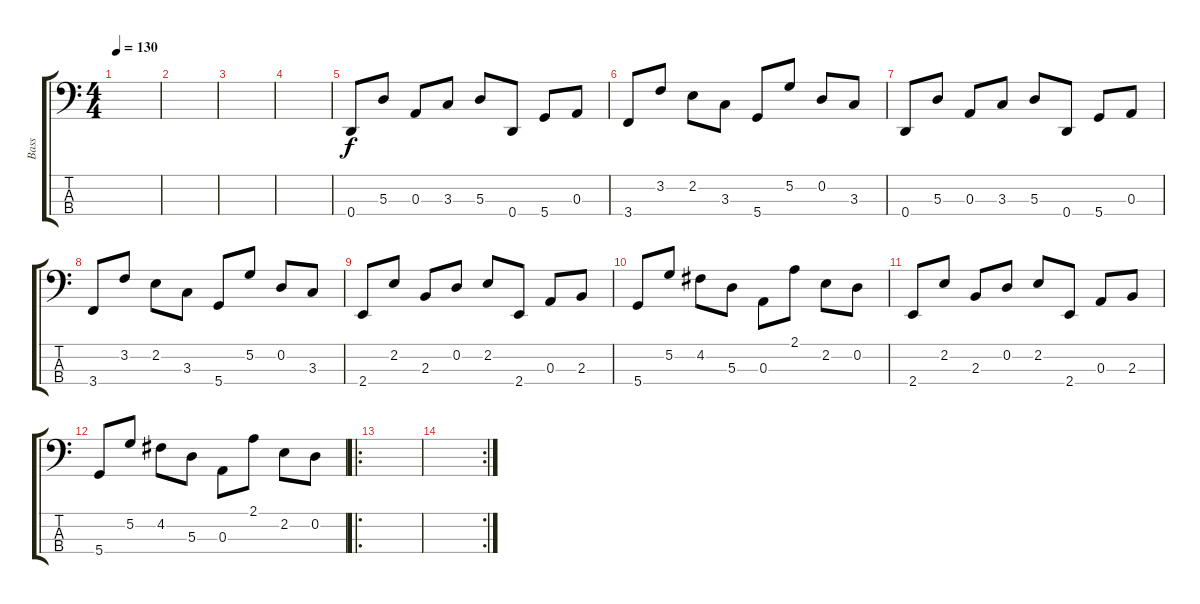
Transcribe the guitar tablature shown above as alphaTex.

\track ("Bass" "Bass") {instrument electricbasspick}
\staff {score tabs}
\tuning (G2 D2 A1 D1) {hide}
\ts (4 4)
\tempo 130
\clef f4
\ks c
|
|
|
|
0.4.8 5.3.8 0.3.8 3.3.8 5.3.8 0.4.8 5.4.8 0.3.8 |
3.4.8 3.2.8 2.2.8 3.3.8 5.4.8 5.2.8 0.2.8 3.3.8 |
0.4.8 5.3.8 0.3.8 3.3.8 5.3.8 0.4.8 5.4.8 0.3.8 |
3.4.8 3.2.8 2.2.8 3.3.8 5.4.8 5.2.8 0.2.8 3.3.8 |
2.4.8 2.2.8 2.3.8 0.2.8 2.2.8 2.4.8 0.3.8 2.3.8 |
5.4.8 5.2.8 4.2.8 5.3.8 0.3.8 2.1.8 2.2.8 0.2.8 |
2.4.8 2.2.8 2.3.8 0.2.8 2.2.8 2.4.8 0.3.8 2.3.8 |
5.4.8 5.2.8 4.2.8 5.3.8 0.3.8 2.1.8 2.2.8 0.2.8 |
\ro
|
\rc 2
